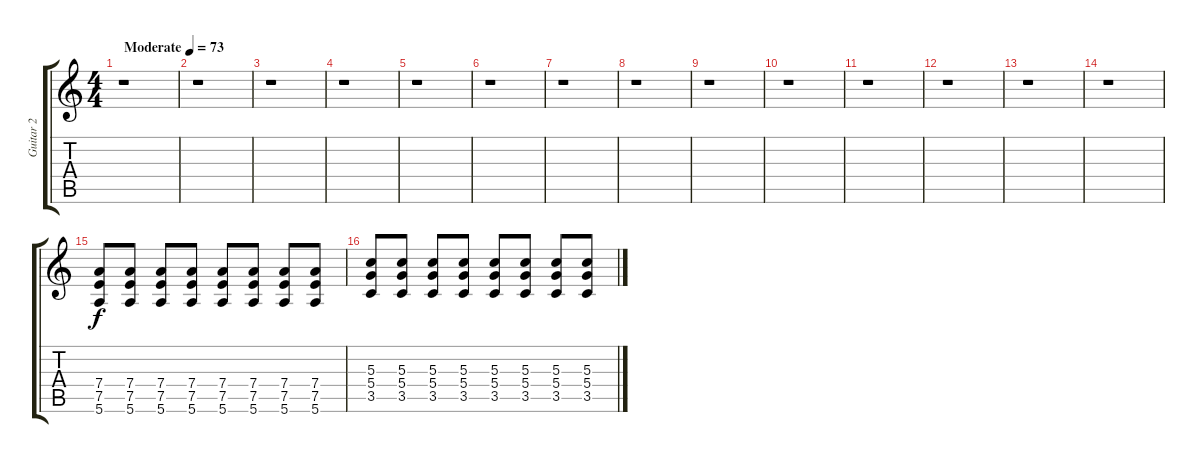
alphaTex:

\track ("Guitar 2" "Guitar 2") {instrument overdrivenguitar}
\staff {score tabs}
\tuning (E4 B3 G3 D3 A2 E2) {hide}
\ts (4 4)
\tempo (73 "Moderate")
\clef g2
\ks c
r.1{dy f instrument overdrivenguitar} |
r.1 |
r.1 |
r.1 |
r.1 |
r.1 |
r.1 |
r.1 |
r.1 |
r.1 |
r.1 |
r.1 |
r.1 |
r.1 |
(7.4 7.5 5.6).8 (7.4 7.5 5.6).8 (7.4 7.5 5.6).8 (7.4 7.5 5.6).8 (7.4 7.5 5.6).8 (7.4 7.5 5.6).8 (7.4 7.5 5.6).8 (7.4 7.5 5.6).8 |
(5.3 5.4 3.5).8 (5.3 5.4 3.5).8 (5.3 5.4 3.5).8 (5.3 5.4 3.5).8 (5.3 5.4 3.5).8 (5.3 5.4 3.5).8 (5.3 5.4 3.5).8 (5.3 5.4 3.5).8
